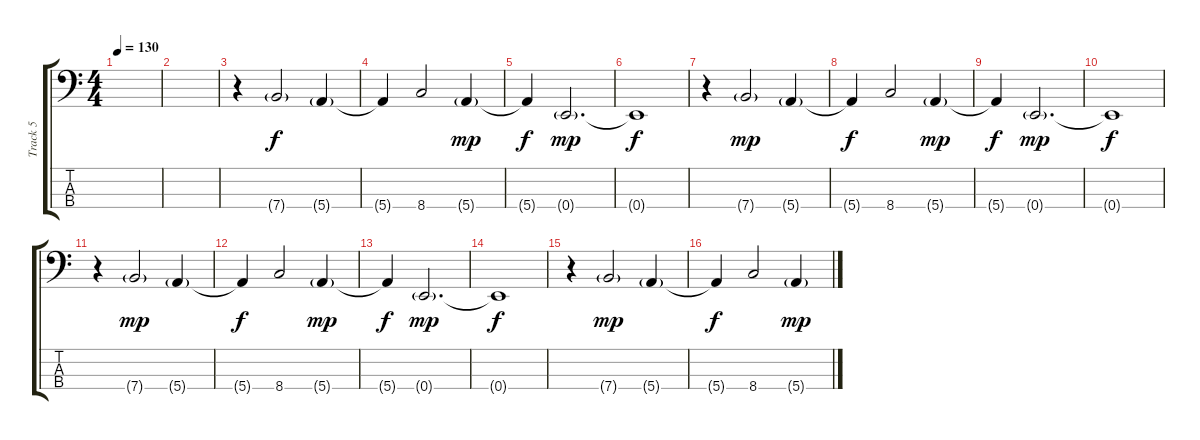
\track ("Track 5" "Track 5") {instrument electricguitarclean}
\staff {score tabs}
\tuning (G2 D2 A1 E1) {hide}
\ts (4 4)
\tempo 130
\clef f4
\ks c
|
|
r.4 7.4{g}.2 5.4{g}.4 |
5.4{t}.4{dy f} 8.4.2 5.4{g}.4{dy mp} |
5.4{t}.4{dy f} 0.4{g}.2{d dy mp} |
0.4{t}.1{dy f} |
r.4 7.4{g}.2{dy mp} 5.4{g}.4 |
5.4{t}.4{dy f} 8.4.2 5.4{g}.4{dy mp} |
5.4{t}.4{dy f} 0.4{g}.2{d dy mp} |
0.4{t}.1{dy f} |
r.4 7.4{g}.2{dy mp} 5.4{g}.4 |
5.4{t}.4{dy f} 8.4.2 5.4{g}.4{dy mp} |
5.4{t}.4{dy f} 0.4{g}.2{d dy mp} |
0.4{t}.1{dy f} |
r.4 7.4{g}.2{dy mp} 5.4{g}.4 |
5.4{t}.4{dy f} 8.4.2 5.4{g}.4{dy mp}
